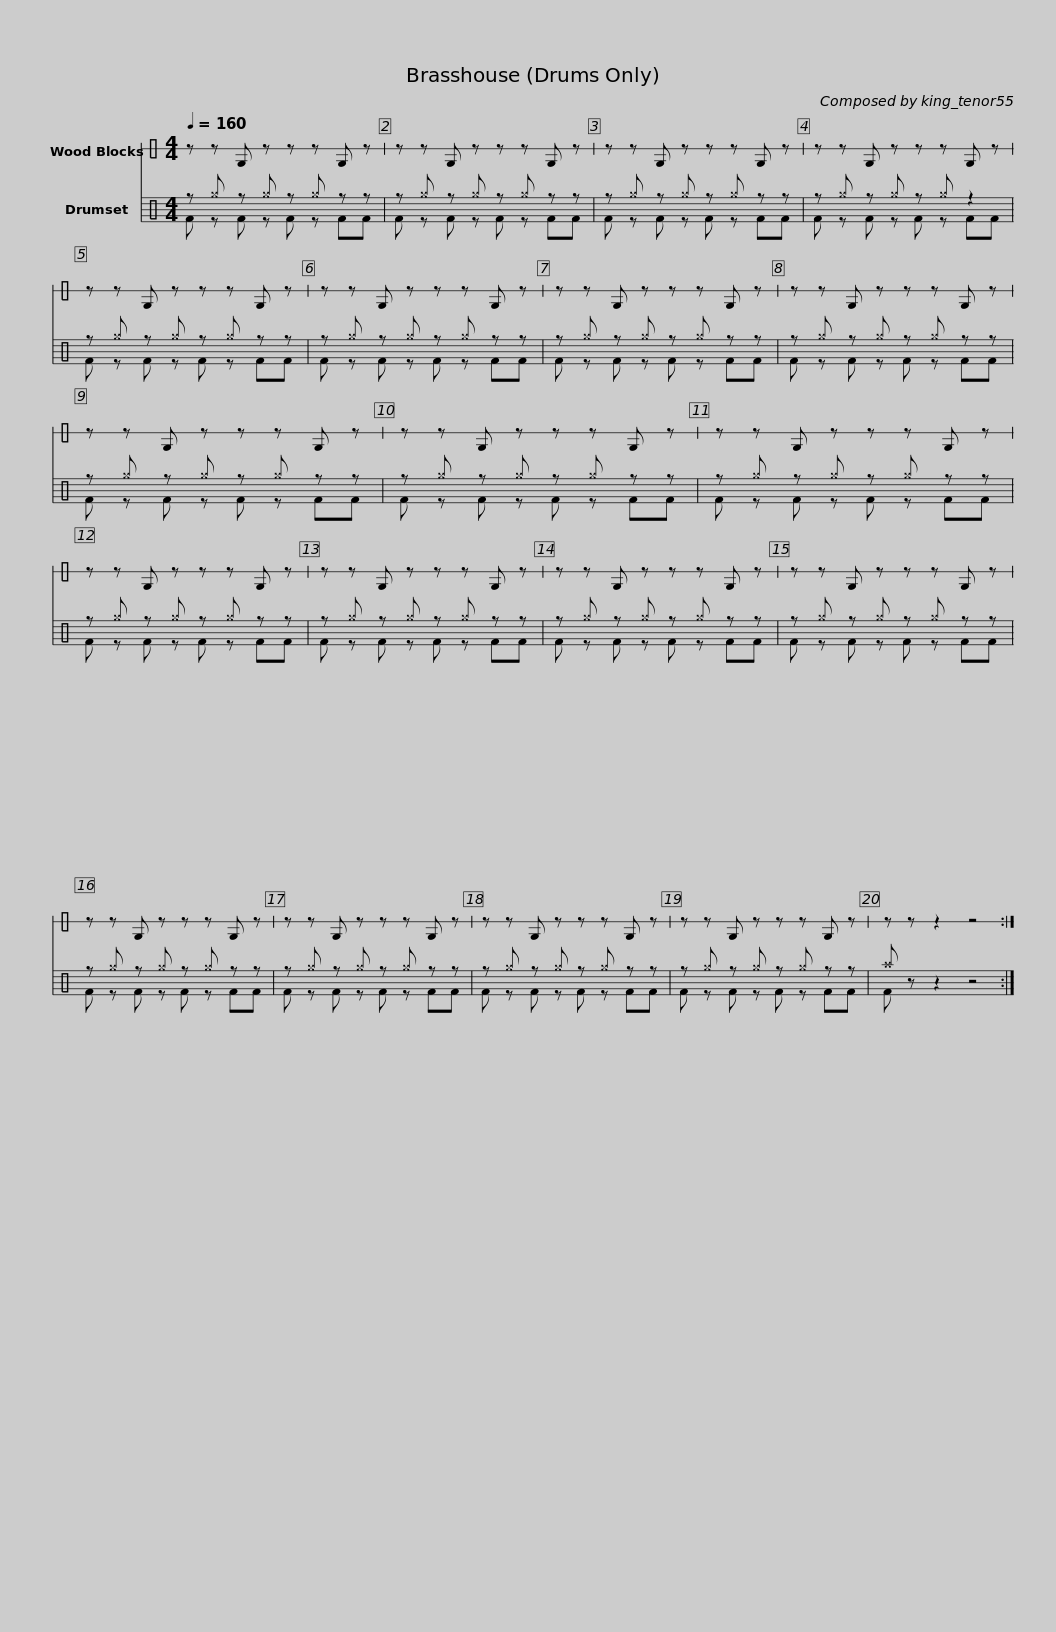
X:1
%%score 1 ( 2 3 )
L:1/8
Q:1/4=160
M:4/4
I:linebreak $
K:C
V:1 perc stafflines=1
K:none
V:2 perc
K:none
V:3 perc
K:none
V:1
 z z D z z z D z | z z D z z z D z | z z D z z z D z | z z D z z z D z |$ z z D z z z D z | %5
 z z D z z z D z | z z D z z z D z | z z D z z z D z |$ z z D z z z D z | z z D z z z D z | %10
 z z D z z z D z | z z D z z z D z |$ z z D z z z D z | z z D z z z D z | z z D z z z D z | %15
 z z D z z z D z |$ z z D z z z D z | z z D z z z D z | z z D z z z D z | z z z2 z4 :| %20
V:2
 z ^g z ^g z ^g z z | z ^g z ^g z ^g z z | z ^g z ^g z ^g z z | z ^g z ^g z ^g z2 |$ z ^g z ^g z ^g z z | %5
 z ^g z ^g z ^g z z | z ^g z ^g z ^g z z | z ^g z ^g z ^g z z |$ z ^g z ^g z ^g z z | z ^g z ^g z ^g z z | %10
 z ^g z ^g z ^g z z | z ^g z ^g z ^g z z |$ z ^g z ^g z ^g z z | z ^g z ^g z ^g z z | z ^g z ^g z ^g z z | %15
 z ^g z ^g z ^g z z |$ z ^g z ^g z ^g z z | z ^g z ^g z ^g z z | z ^g z ^g z ^g z z | ^a z z2 z4 :| %20
V:3
 F z F z F z FF | F z F z F z FF | F z F z F z FF | F z F z F z FF |$ F z F z F z FF | %5
 F z F z F z FF | F z F z F z FF | F z F z F z FF |$ F z F z F z FF | F z F z F z FF | %10
 F z F z F z FF | F z F z F z FF |$ F z F z F z FF | F z F z F z FF | F z F z F z FF | %15
 F z F z F z FF |$ F z F z F z FF | F z F z F z FF | F z F z F z FF | F z z2 z4 :| %20
